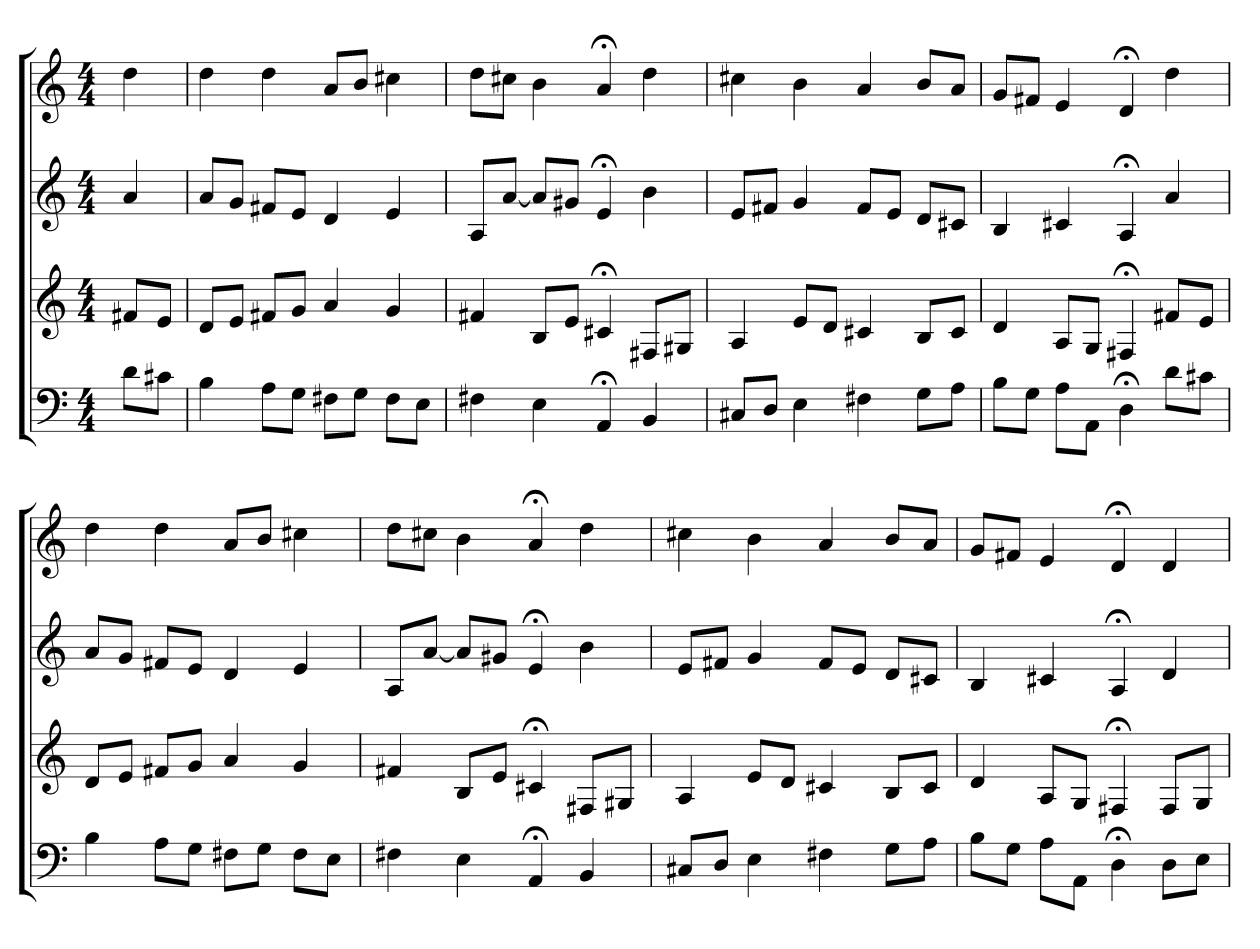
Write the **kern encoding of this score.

**kern	**kern	**kern	**kern
*part4	*part3	*part2	*part1
*staff4	*staff3	*staff2	*staff1
*M4/4	*M4/4	*M4/4	*M4/4
=	=	=	=
8dL	8f#XL	4a	4dd
8c#XJ	8eJ	.	.
=1	=1	=1	=1
4B	8dL	8aL	4dd
.	8eJ	8gJ	.
8AL	8f#XL	8f#XL	4dd
8GJ	8gJ	8eJ	.
8F#XL	4a	4d	8aL
8GJ	.	.	8bJ
8F#L	4g	4e	4cc#X
8EJ	.	.	.
=2	=2	=2	=2
4F#X	4f#X	8AL	8ddL
.	.	[8aJ	8cc#XJ
4E	8BL	8aL]	4b
.	8eJ	8g#XJ	.
4AA;<	4c#X;<	4e;<	4a;<
4BB	8F#XL	4b	4dd
.	8G#XJ	.	.
=3	=3	=3	=3
8C#XL	4A	8eL	4cc#X
8DJ	.	8f#XJ	.
4E	8eL	4g	4b
.	8dJ	.	.
4F#X	4c#X	8f#L	4a
.	.	8eJ	.
8GL	8BL	8dL	8bL
8AJ	8c#J	8c#XJ	8aJ
=4	=4	=4	=4
8BL	4d	4B	8gL
8GJ	.	.	8f#XJ
8AL	8AL	4c#X	4e
8AAJ	8GJ	.	.
4D;<	4F#X;<	4A;<	4d;<
8dL	8f#XL	4a	4dd
8c#XJ	8eJ	.	.
=1	=1	=1	=1
4B	8dL	8aL	4dd
.	8eJ	8gJ	.
8AL	8f#XL	8f#XL	4dd
8GJ	8gJ	8eJ	.
8F#XL	4a	4d	8aL
8GJ	.	.	8bJ
8F#L	4g	4e	4cc#X
8EJ	.	.	.
=2	=2	=2	=2
4F#X	4f#X	8AL	8ddL
.	.	[8aJ	8cc#XJ
4E	8BL	8aL]	4b
.	8eJ	8g#XJ	.
4AA;<	4c#X;<	4e;<	4a;<
4BB	8F#XL	4b	4dd
.	8G#XJ	.	.
=3	=3	=3	=3
8C#XL	4A	8eL	4cc#X
8DJ	.	8f#XJ	.
4E	8eL	4g	4b
.	8dJ	.	.
4F#X	4c#X	8f#L	4a
.	.	8eJ	.
8GL	8BL	8dL	8bL
8AJ	8c#J	8c#XJ	8aJ
=4	=4	=4	=4
8BL	4d	4B	8gL
8GJ	.	.	8f#XJ
8AL	8AL	4c#X	4e
8AAJ	8GJ	.	.
4D;<	4F#X;<	4A;<	4d;<
8DL	8F#L	4d	4d
8EJ	8GJ	.	.
=	=	=	=
*-	*-	*-	*-
